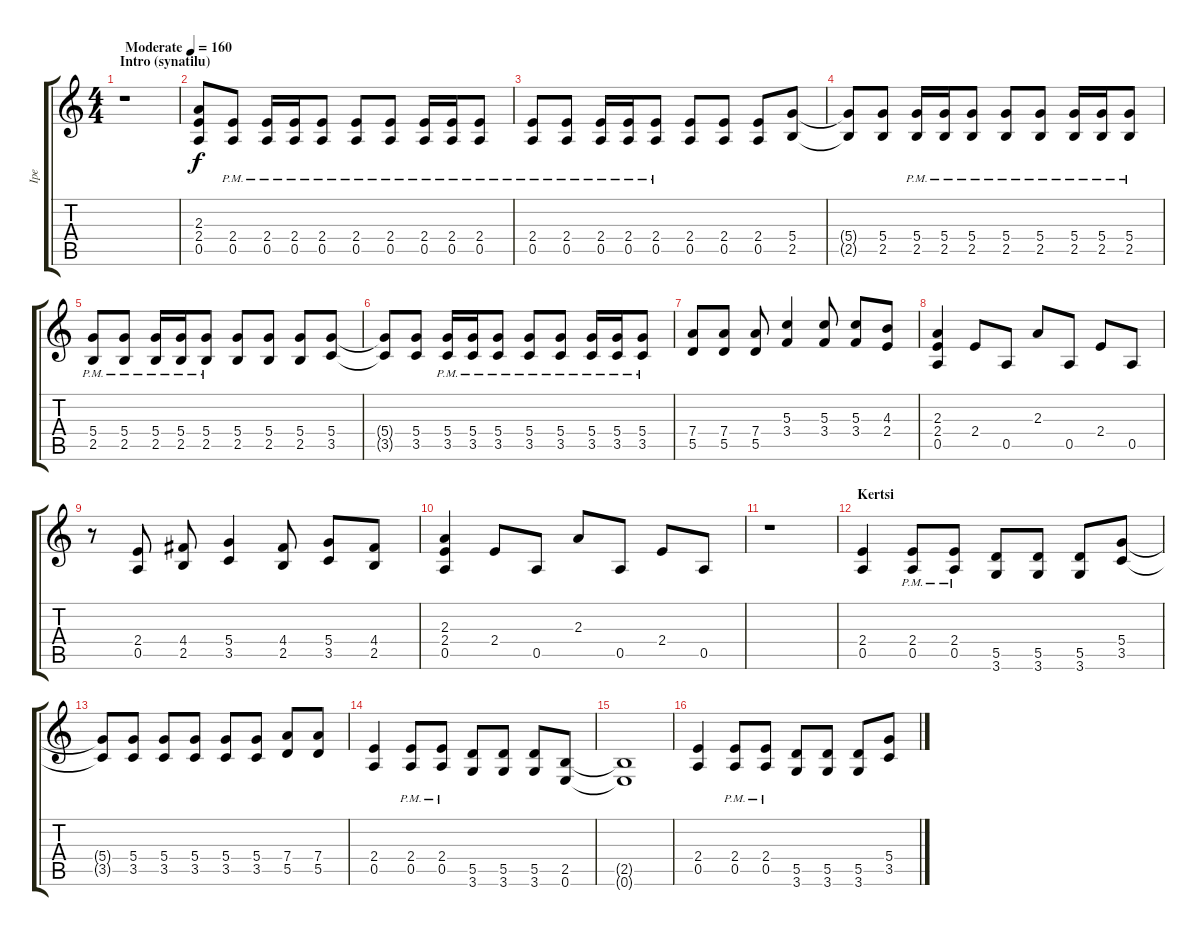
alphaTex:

\track ("Ipe" "Ipe") {instrument overdrivenguitar}
\staff {score tabs}
\tuning (E4 B3 G3 D3 A2 E2) {hide}
\ts (4 4)
\section ("" "Intro (synatilu)")
\tempo (160 "Moderate")
\clef g2
\ks c
r.1{dy f instrument overdrivenguitar} |
(2.3 2.4 0.5).8 (2.4{pm} 0.5{pm}).8 (2.4{pm} 0.5{pm}).16 (2.4{pm} 0.5{pm}).16 (2.4{pm} 0.5{pm}).8 (2.4{pm} 0.5{pm}).8 (2.4{pm} 0.5{pm}).8 (2.4{pm} 0.5{pm}).16 (2.4{pm} 0.5{pm}).16 (2.4{pm} 0.5{pm}).8 |
(2.4{pm} 0.5{pm}).8 (2.4{pm} 0.5{pm}).8 (2.4{pm} 0.5{pm}).16 (2.4{pm} 0.5{pm}).16 (2.4{pm} 0.5{pm}).8 (2.4 0.5).8 (2.4 0.5).8 (2.4 0.5).8 (5.4 2.5).8 |
(5.4{t} 2.5{t}).8 (5.4 2.5).8 (5.4 2.5{pm}).16 (5.4 2.5{pm}).16 (5.4 2.5{pm}).8 (5.4 2.5{pm}).8 (5.4 2.5{pm}).8 (5.4 2.5{pm}).16 (5.4 2.5{pm}).16 (5.4 2.5{pm}).8 |
(5.4 2.5{pm}).8 (5.4 2.5{pm}).8 (5.4 2.5{pm}).16 (5.4 2.5{pm}).16 (5.4 2.5{pm}).8 (5.4 2.5).8 (5.4 2.5).8 (5.4 2.5).8 (5.4 3.5).8 |
(5.4{t} 3.5{t}).8 (5.4 3.5).8 (5.4{pm} 3.5{pm}).16 (5.4{pm} 3.5{pm}).16 (5.4{pm} 3.5{pm}).8 (5.4{pm} 3.5{pm}).8 (5.4{pm} 3.5{pm}).8 (5.4{pm} 3.5{pm}).16 (5.4{pm} 3.5{pm}).16 (5.4{pm} 3.5{pm}).8 |
(7.4 5.5).8 (7.4 5.5).8 (7.4 5.5).8 (5.3 3.4).4 (5.3 3.4).8 (5.3 3.4).8 (4.3 2.4).8 |
(2.3 2.4 0.5).4 2.4.8 0.5.8 2.3.8 0.5.8 2.4.8 0.5.8 |
r.8 (2.4 0.5).8 (4.4 2.5).8 (5.4 3.5).4 (4.4 2.5).8 (5.4 3.5).8 (4.4 2.5).8 |
(2.3 2.4 0.5).4 2.4.8 0.5.8 2.3.8 0.5.8 2.4.8 0.5.8 |
r.1 |
\section ("" "Kertsi")
(2.4 0.5).4 (2.4{pm} 0.5{pm}).8 (2.4{pm} 0.5{pm}).8 (5.5 3.6).8 (5.5 3.6).8 (5.5 3.6).8 (5.4 3.5).8 |
(5.4{t} 3.5{t}).8 (5.4 3.5).8 (5.4 3.5).8 (5.4 3.5).8 (5.4 3.5).8 (5.4 3.5).8 (7.4 5.5).8 (7.4 5.5).8 |
(2.4 0.5).4 (2.4{pm} 0.5{pm}).8 (2.4{pm} 0.5{pm}).8 (5.5 3.6).8 (5.5 3.6).8 (5.5 3.6).8 (2.5 0.6).8 |
(2.5{t} 0.6{t}).1 |
(2.4 0.5).4 (2.4{pm} 0.5{pm}).8 (2.4{pm} 0.5{pm}).8 (5.5 3.6).8 (5.5 3.6).8 (5.5 3.6).8 (5.4 3.5).8
